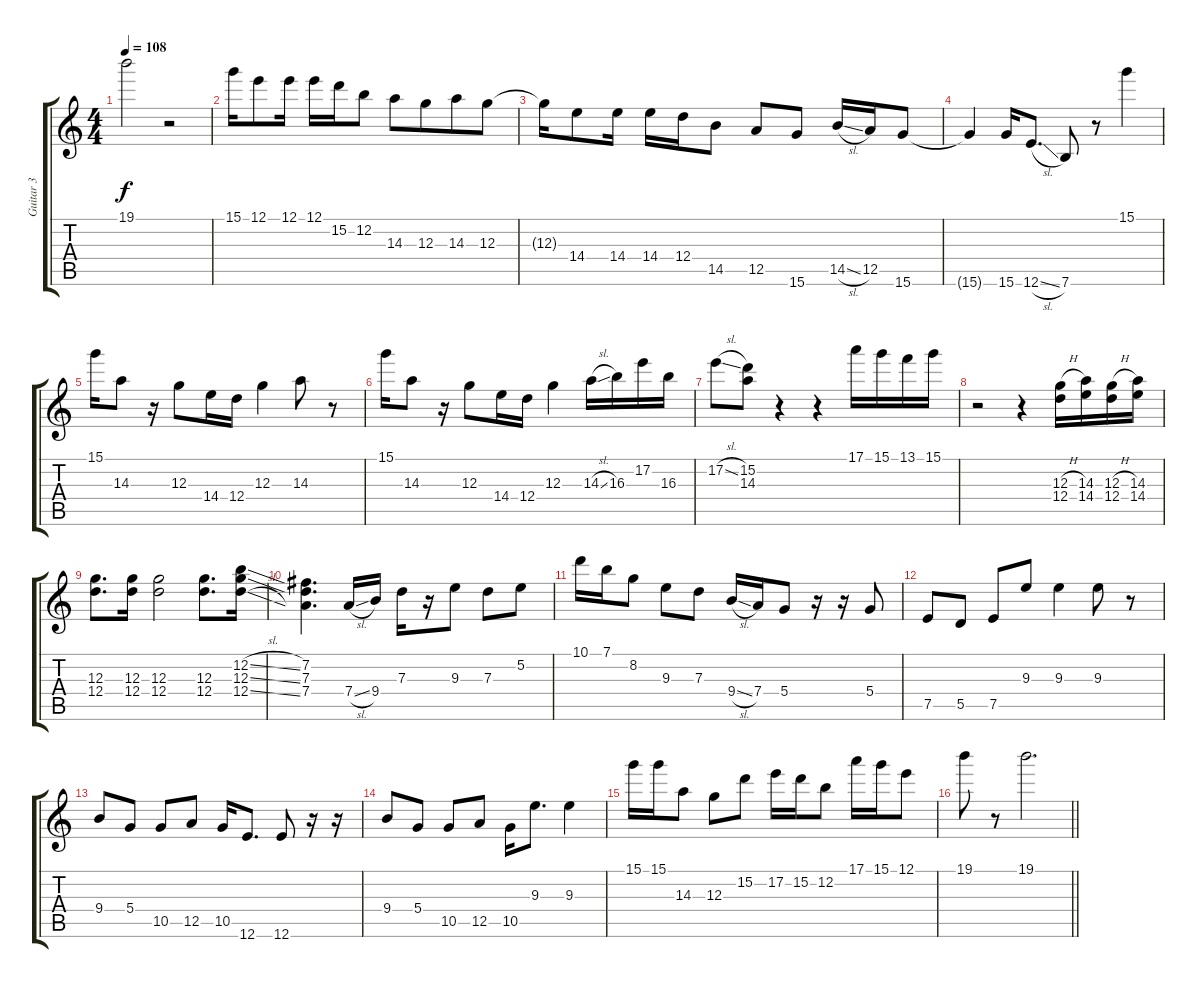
\track ("Guitar 3" "Guitar 3") {instrument distortionguitar}
\staff {score tabs}
\tuning (E4 B3 G3 D3 A2 E2) {hide}
\ts (4 4)
\tempo 108
\clef g2
\ks c
19.1.2{dy f} r.2 |
15.1.16 12.1.8 12.1.16 12.1.16 15.2.16 12.2.8 14.3.8 12.3.8{beam merge} 14.3.8 12.3.8 |
12.3{t}.16 14.4.8 14.4.16 14.4.16 12.4.16 14.5.8 12.5.8 15.6.8 14.5{sl}.16 12.5.16 15.6.8 |
15.6{t}.4 15.6.16 12.6{sl}.8{d} 7.6.8 r.8 15.1.4 |
15.1.16 14.3.8 r.16 12.3.8 14.4.16 12.4.16 12.3.4 14.3.8 r.8 |
15.1.16 14.3.8 r.16 12.3.8 14.4.16 12.4.16 12.3.4 14.3{sl}.16 16.3.16 17.2.16 16.3.16 |
17.2{sl}.8 (15.2 14.3).8 r.4 r.4 17.1.16 15.1.16 13.1.16 15.1.16 |
r.2 r.4 (12.3{h} 12.4).16 (14.3 14.4).16 (12.3{h} 12.4).16 (14.3 14.4).16 |
(12.3 12.4).8{d} (12.3 12.4).16 (12.3 12.4).2 (12.3 12.4).8{d} (12.2{sl} 12.3{sl} 12.4{sl}).16 |
(7.2 7.3 7.4).4{d} 7.4{sl}.16 9.4.16 7.3.16 r.16 9.3.8 7.3.8 5.2.8 |
10.1.16 7.1.16 8.2.8 9.3.8 7.3.8 9.4{sl}.16 7.4.16 5.4.8 r.16 r.16 5.4.8 |
7.5.8 5.5.8 7.5.8 9.3.8 9.3.4 9.3.8 r.8 |
9.4.8 5.4.8 10.5.8 12.5.8 10.5.16 12.6.8{d} 12.6.8 r.16 r.16 |
9.4.8 5.4.8 10.5.8 12.5.8 10.5.16 9.3.8{d} 9.3.4 |
15.1.16 15.1.16 14.3.8 12.3.8 15.2.8 17.2.16 15.2.16 12.2.8 17.1.16 15.1.16 12.1.8 |
\barLineRight lightlight
19.1.8 r.8 19.1.2{d}
